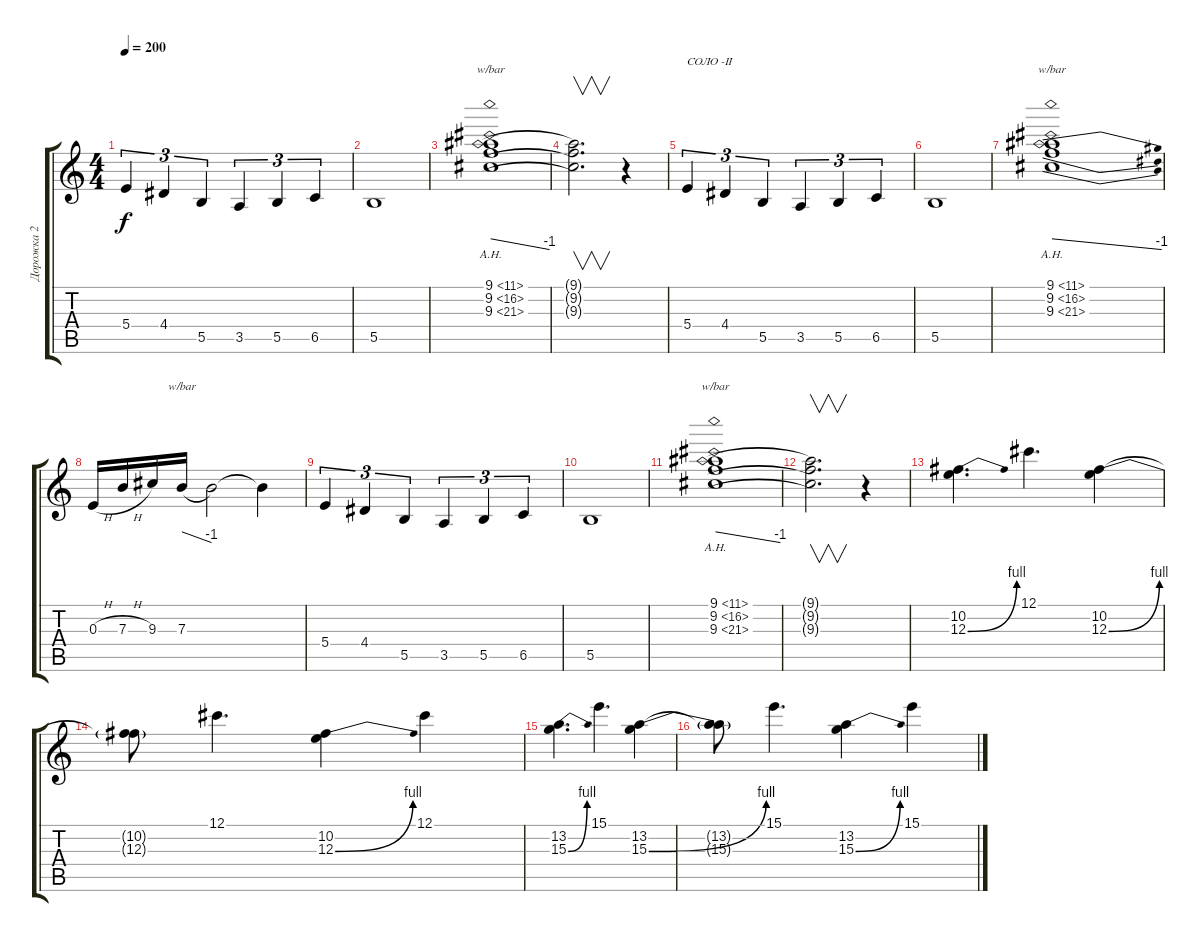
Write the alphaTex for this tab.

\track ("Дорожка 2" "Дорожка 2") {instrument distortionguitar}
\staff {score tabs}
\tuning (Db4 Ab3 E3 B2 Gb2 B1) {hide}
\ts (4 4)
\tempo 200
\clef g2
\ks c
5.4.4{tu (3 2) dy f} 4.4.4{tu (3 2)} 5.5.4{tu (3 2)} 3.5.4{tu (3 2)} 5.5.4{tu (3 2)} 6.5.4{tu (3 2)} |
5.5.1 |
(9.1{ah 2} 9.2{ah 7} 9.3{ah 12}).1{tbe (dive default 0 0 60 -4)} |
(9.1{t} 9.2{t} 9.3{t}).2{v d} r.4 |
5.4.4{tu (3 2) txt "СОЛО -II"} 4.4.4{tu (3 2)} 5.5.4{tu (3 2)} 3.5.4{tu (3 2)} 5.5.4{tu (3 2)} 6.5.4{tu (3 2)} |
5.5.1 |
(9.1{ah 2} 9.2{ah 7} 9.3{ah 12}).1{tbe (dive default 0 0 60 -4)} |
0.3{h}.16 7.3{h}.16 9.3.16 7.3.16{tbe (dive default 0 0 60 -4)} 7.3{t}.2 7.3{t}.4 |
5.4.4{tu (3 2)} 4.4.4{tu (3 2)} 5.5.4{tu (3 2)} 3.5.4{tu (3 2)} 5.5.4{tu (3 2)} 6.5.4{tu (3 2)} |
5.5.1 |
(9.1{ah 2} 9.2{ah 7} 9.3{ah 12}).1{tbe (dive default 0 0 60 -4)} |
(9.1{t} 9.2{t} 9.3{t}).2{v d} r.4 |
(10.2 12.3{be (bend 0 0 60 4)}).4{d} 12.1.4{d} (10.2 12.3{be (bend 0 0 60 4)}).4 |
(10.2{t} 12.3{t}).8 12.1.4{d} (10.2 12.3{be (bend 0 0 60 4)}).4 12.1.4 |
(13.2 15.3{be (bend 0 0 60 4)}).4{d} 15.1.4{d} (13.2 15.3{be (bend 0 0 60 4)}).4 |
(13.2{t} 15.3{t}).8 15.1.4{d} (13.2 15.3{be (bend 0 0 60 4)}).4 15.1.4
